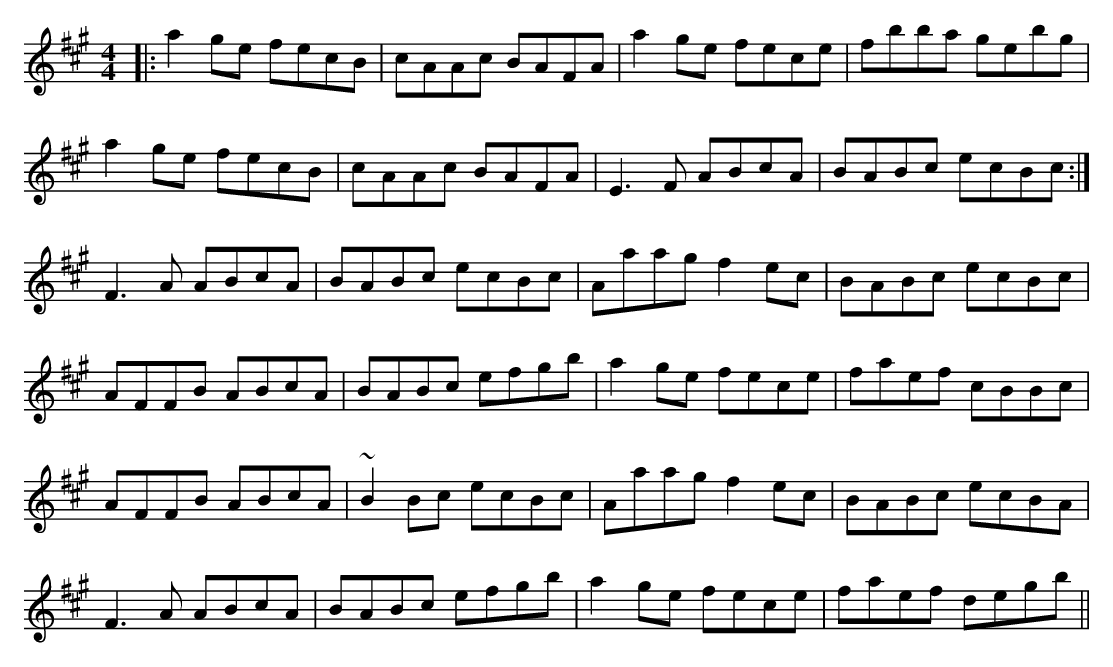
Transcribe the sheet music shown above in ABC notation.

X:1
M:4/4
K:A
|: a2ge fecB | cAAc BAFA | a2ge fece | fbba gebg |
a2ge fecB | cAAc BAFA | E3F ABcA | BABc ecBc :|
F3A ABcA | BABc ecBc | Aaag f2ec | BABc ecBc |
AFFB ABcA | BABc efgb | a2ge fece | faef cBBc |
AFFB ABcA | ~B2Bc ecBc | Aaag f2ec | BABc ecBA |
F3A ABcA | BABc efgb | a2ge fece | faef degb ||
